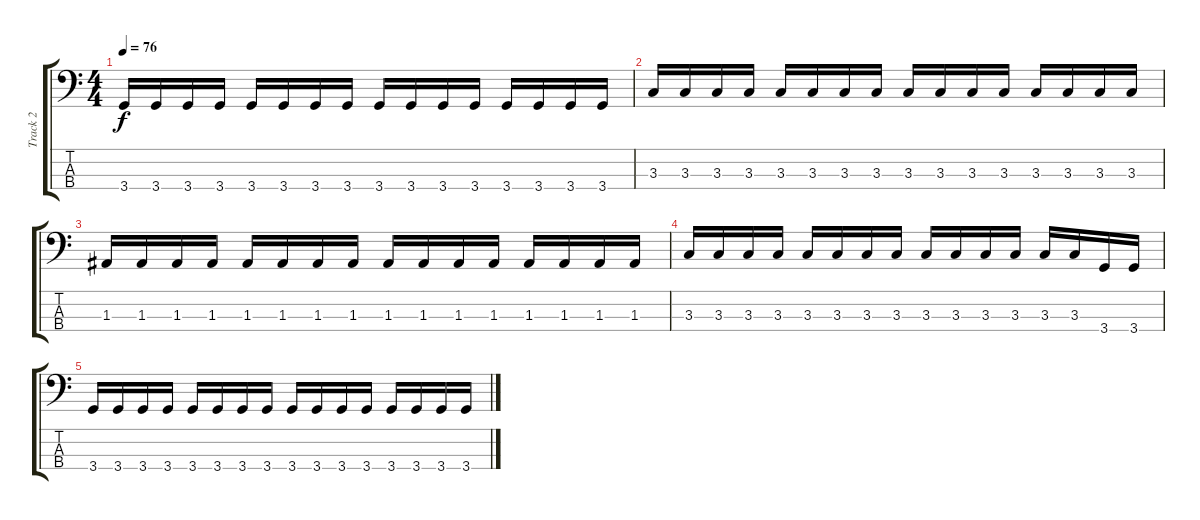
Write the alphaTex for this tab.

\track ("Track 2" "Track 2") {instrument electricbassfinger}
\staff {score tabs}
\tuning (G2 D2 A1 E1) {hide}
\ts (4 4)
\tempo 76
\clef f4
\ks c
3.4.16{dy f} 3.4.16 3.4.16 3.4.16 3.4.16 3.4.16 3.4.16 3.4.16 3.4.16 3.4.16 3.4.16 3.4.16 3.4.16 3.4.16 3.4.16 3.4.16 |
3.3.16 3.3.16 3.3.16 3.3.16 3.3.16 3.3.16 3.3.16 3.3.16 3.3.16 3.3.16 3.3.16 3.3.16 3.3.16 3.3.16 3.3.16 3.3.16 |
1.3.16 1.3.16 1.3.16 1.3.16 1.3.16 1.3.16 1.3.16 1.3.16 1.3.16 1.3.16 1.3.16 1.3.16 1.3.16 1.3.16 1.3.16 1.3.16 |
3.3.16 3.3.16 3.3.16 3.3.16 3.3.16 3.3.16 3.3.16 3.3.16 3.3.16 3.3.16 3.3.16 3.3.16 3.3.16 3.3.16 3.4.16 3.4.16 |
3.4.16 3.4.16 3.4.16 3.4.16 3.4.16 3.4.16 3.4.16 3.4.16 3.4.16 3.4.16 3.4.16 3.4.16 3.4.16 3.4.16 3.4.16 3.4.16
